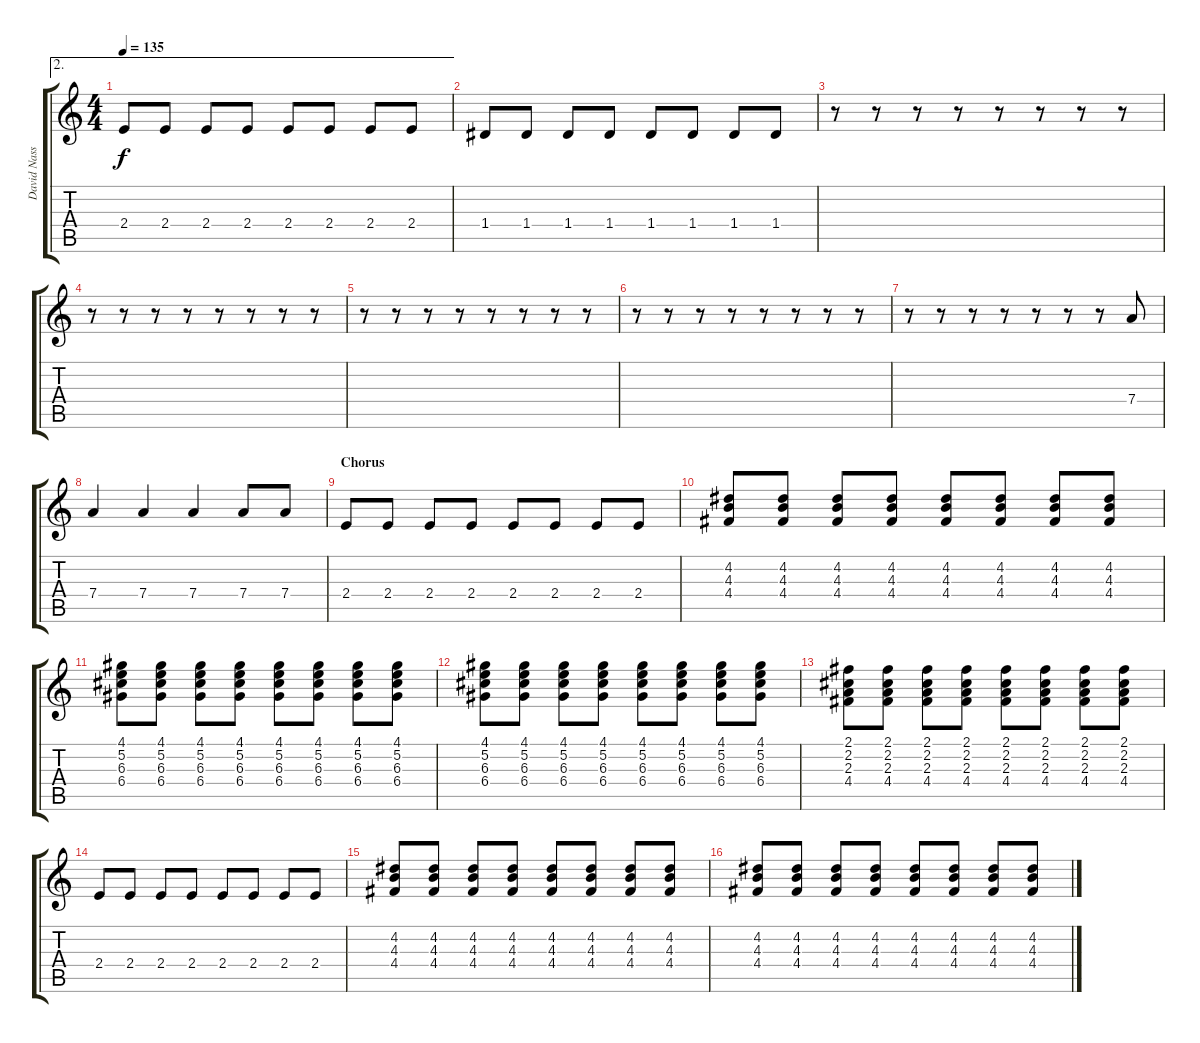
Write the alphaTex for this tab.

\track ("David Nassie" "David Nass") {instrument overdrivenguitar}
\staff {score tabs}
\tuning (E4 B3 G3 D3 A2 E2) {hide}
\ae 2
\ts (4 4)
\tempo 135
\clef g2
\ks c
2.4.8{dy f volume 11 instrument electricguitarmuted} 2.4.8 2.4.8 2.4.8 2.4.8 2.4.8 2.4.8 2.4.8 |
1.4.8 1.4.8 1.4.8 1.4.8 1.4.8 1.4.8 1.4.8 1.4.8 |
r.8 r.8 r.8 r.8 r.8 r.8 r.8 r.8 |
r.8 r.8 r.8 r.8 r.8 r.8 r.8 r.8 |
r.8 r.8 r.8 r.8 r.8 r.8 r.8 r.8 |
r.8 r.8 r.8 r.8 r.8 r.8 r.8 r.8 |
r.8 r.8 r.8 r.8 r.8 r.8 r.8 7.4.8{volume 14 instrument overdrivenguitar} |
7.4.4 7.4.4 7.4.4 7.4.8 7.4.8 |
\section ("" "Chorus")
2.4.8 2.4.8 2.4.8 2.4.8 2.4.8 2.4.8 2.4.8 2.4.8 |
(4.2 4.3 4.4).8 (4.2 4.3 4.4).8 (4.2 4.3 4.4).8 (4.2 4.3 4.4).8 (4.2 4.3 4.4).8 (4.2 4.3 4.4).8 (4.2 4.3 4.4).8 (4.2 4.3 4.4).8 |
(4.1 5.2 6.3 6.4).8 (4.1 5.2 6.3 6.4).8 (4.1 5.2 6.3 6.4).8 (4.1 5.2 6.3 6.4).8 (4.1 5.2 6.3 6.4).8 (4.1 5.2 6.3 6.4).8 (4.1 5.2 6.3 6.4).8 (4.1 5.2 6.3 6.4).8 |
(4.1 5.2 6.3 6.4).8 (4.1 5.2 6.3 6.4).8 (4.1 5.2 6.3 6.4).8 (4.1 5.2 6.3 6.4).8 (4.1 5.2 6.3 6.4).8 (4.1 5.2 6.3 6.4).8 (4.1 5.2 6.3 6.4).8 (4.1 5.2 6.3 6.4).8 |
(2.1 2.2 2.3 4.4).8 (2.1 2.2 2.3 4.4).8 (2.1 2.2 2.3 4.4).8 (2.1 2.2 2.3 4.4).8 (2.1 2.2 2.3 4.4).8 (2.1 2.2 2.3 4.4).8 (2.1 2.2 2.3 4.4).8 (2.1 2.2 2.3 4.4).8 |
2.4.8 2.4.8 2.4.8 2.4.8 2.4.8 2.4.8 2.4.8 2.4.8 |
(4.2 4.3 4.4).8 (4.2 4.3 4.4).8 (4.2 4.3 4.4).8 (4.2 4.3 4.4).8 (4.2 4.3 4.4).8 (4.2 4.3 4.4).8 (4.2 4.3 4.4).8 (4.2 4.3 4.4).8 |
(4.2 4.3 4.4).8 (4.2 4.3 4.4).8 (4.2 4.3 4.4).8 (4.2 4.3 4.4).8 (4.2 4.3 4.4).8 (4.2 4.3 4.4).8 (4.2 4.3 4.4).8 (4.2 4.3 4.4).8
